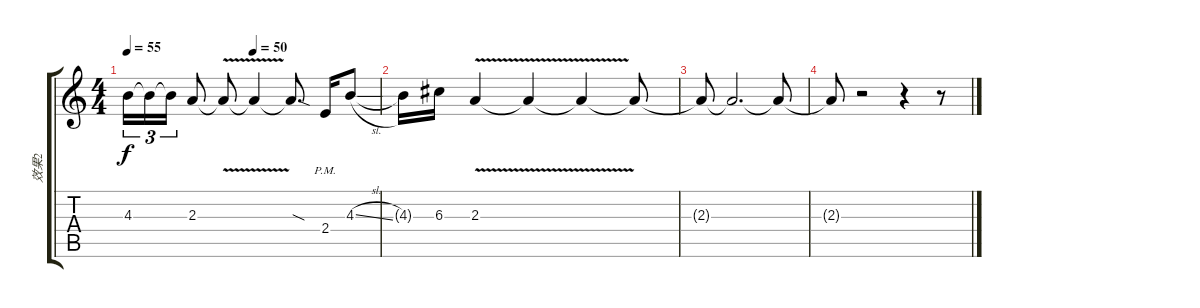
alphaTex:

\track ("效果2" "效果2") {instrument overdrivenguitar}
\staff {score tabs}
\tuning (E4 B3 G3 D3 A2 E2) {hide}
\ts (4 4)
\tempo 55
\tempo (50 0.5)
\clef g2
\ks c
4.3{t}.16{tu (3 2) dy f} 4.3{t}.16{tu (3 2)} 4.3{t}.16{tu (3 2)} 2.3.8 2.3{v t}.8 2.3{t}.4 2.3{sod t}.8{d} 2.4{pm}.16 4.3{sl}.8 |
4.3{t}.16 6.3.16 2.3{v}.4 2.3{v t}.4 2.3{t}.4 2.3{t}.8 |
2.3{t}.8 2.3{t}.2{d} 2.3{t}.8 |
2.3{t}.8 r.2 r.4 r.8
